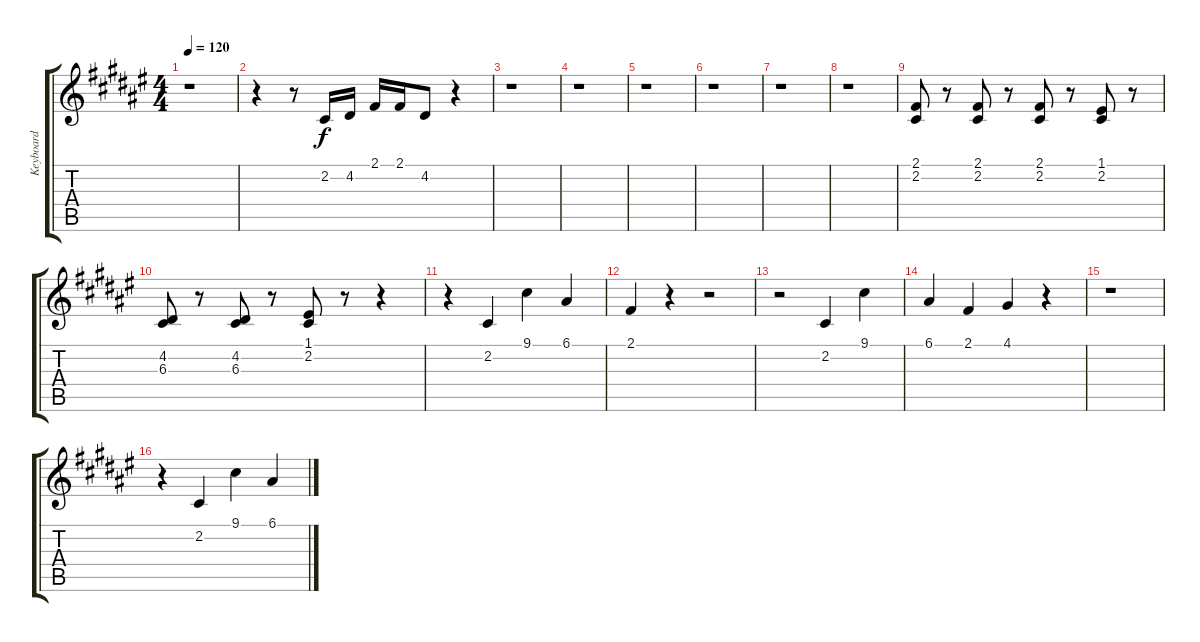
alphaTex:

\track ("Keyboard" "Keyboard") {instrument electricpiano2}
\staff {score tabs}
\tuning (E4 B3 G3 D3 A2 E2) {hide}
\ts (4 4)
\tempo 120
\clef g2
\ks f#
r.1{dy f} |
r.4 r.8 2.2.16 4.2.16 2.1.16 2.1.16 4.2.8 r.4 |
r.1 |
r.1 |
r.1 |
r.1 |
r.1 |
r.1 |
(2.1 2.2).8 r.8 (2.1 2.2).8 r.8 (2.1 2.2).8 r.8 (1.1 2.2).8 r.8 |
(4.2 6.3).8 r.8 (4.2 6.3).8 r.8 (1.1 2.2).8 r.8 r.4 |
r.4 2.2.4 9.1.4 6.1.4 |
2.1.4 r.4 r.2 |
r.2 2.2.4 9.1.4 |
6.1.4 2.1.4 4.1.4 r.4 |
r.1 |
r.4 2.2.4 9.1.4 6.1.4
